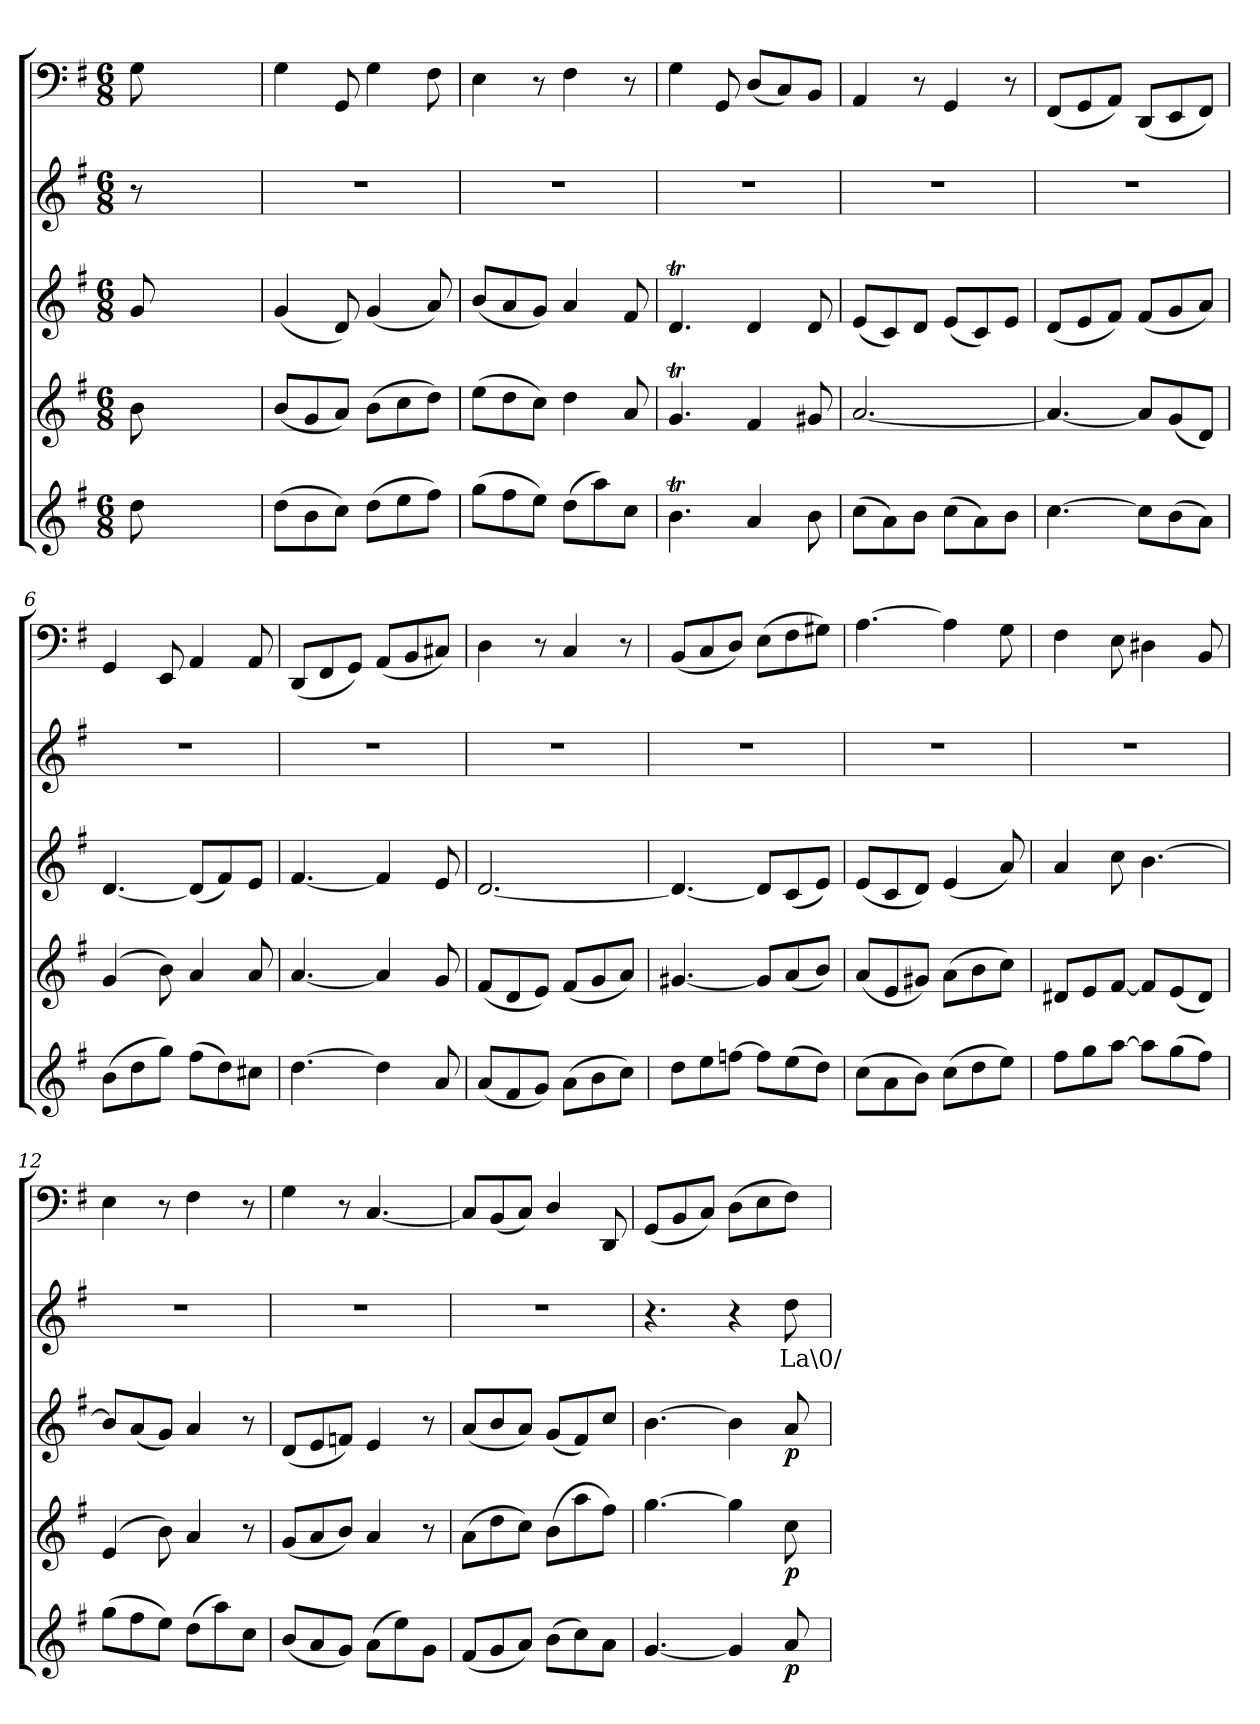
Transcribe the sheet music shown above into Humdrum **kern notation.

**kern	**dynam	**kern	**dynam	**kern	**dynam	**kern	**text	**kern
*part5	*part5	*part4	*part4	*part3	*part3	*part2	*part2	*part1
*staff5	*staff5	*staff4	*staff4	*staff3	*staff3	*staff2	*staff2	*staff1
*clefG2	*	*clefG2	*	*clefG2	*	*clefG2	*	*clefF4
*k[f#]	*	*k[f#]	*	*k[f#]	*	*k[f#]	*	*k[f#]
*G:	*	*G:	*	*G:	*	*G:	*	*G:
*M6/8	*	*M6/8	*	*M6/8	*	*M6/8	*	*M6/8
=	=	=	=	=	=	=	=	=
8dd\	.	8b\	.	8g/	.	8r	.	8G\
2ryy	.	2ryy	.	2ryy	.	2ryy	.	2ryy
8ryy	.	8ryy	.	8ryy	.	8ryy	.	8ryy
=1	=1	=1	=1	=1	=1	=1	=1	=1
(8dd\L	.	(8b/L	.	(4g/	.	2.r	.	4G\
8b\	.	8g/	.	.	.	.	.	.
8cc\J)	.	8a/J)	.	8d/)	.	.	.	8GG/
(8dd\L	.	(8b\L	.	(4g/	.	.	.	4G\
8ee\	.	8cc\	.	.	.	.	.	.
8ff#\J)	.	8dd\J)	.	8a/)	.	.	.	8F#\
=2	=2	=2	=2	=2	=2	=2	=2	=2
(8gg\L	.	(8ee\L	.	(8b/L	.	2.r	.	4E\
8ff#\	.	8dd\	.	8a/	.	.	.	.
8ee\J)	.	8cc\J)	.	8g/J)	.	.	.	8r
(8dd\L	.	4dd\	.	4a/	.	.	.	4F#\
8aa\)	.	.	.	.	.	.	.	.
8cc\J	.	8a/	.	8f#/	.	.	.	8r
=3	=3	=3	=3	=3	=3	=3	=3	=3
4.bt\	.	4.gT/	.	4.dT/	.	2.r	.	4G\
.	.	.	.	.	.	.	.	8GG/
4a/	.	4f#/	.	4d/	.	.	.	(8D/L
.	.	.	.	.	.	.	.	8C/)
8b\	.	8g#X/	.	8d/	.	.	.	8BB/J
=4	=4	=4	=4	=4	=4	=4	=4	=4
(8cc\L	.	[2.a/	.	(8e/L	.	2.r	.	4AA/
8a\)	.	.	.	8c/)	.	.	.	.
8b\J	.	.	.	8d/J	.	.	.	8r
(8cc\L	.	.	.	(8e/L	.	.	.	4GG/
8a\)	.	.	.	8c/)	.	.	.	.
8b\J	.	.	.	8e/J	.	.	.	8r
=5	=5	=5	=5	=5	=5	=5	=5	=5
[4.cc\	.	4.a/_	.	(8d/L	.	2.r	.	(8FF#/L
.	.	.	.	8e/	.	.	.	8GG/
.	.	.	.	8f#/J)	.	.	.	8AA/J)
8cc\L]	.	8a/L]	.	(8f#/L	.	.	.	(8DD/L
(8b\	.	(8g/	.	8g/	.	.	.	8EE/
8a\J)	.	8d/J)	.	8a/J)	.	.	.	8FF#/J)
=6	=6	=6	=6	=6	=6	=6	=6	=6
(8b\L	.	(4g/	.	[4.d/	.	2.r	.	4GG/
8dd\	.	.	.	.	.	.	.	.
8gg\J)	.	8b\)	.	.	.	.	.	8EE/
(8ff#\L	.	4a/	.	(8d/L]	.	.	.	4AA/
8dd\)	.	.	.	8f#/)	.	.	.	.
8cc#X\J	.	8a/	.	8e/J	.	.	.	8AA/
=7	=7	=7	=7	=7	=7	=7	=7	=7
[4.dd\	.	[4.a/	.	[4.f#/	.	2.r	.	(8DD/L
.	.	.	.	.	.	.	.	8FF#/
.	.	.	.	.	.	.	.	8GG/J)
4dd\]	.	4a/]	.	4f#/]	.	.	.	(8AA/L
.	.	.	.	.	.	.	.	8BB/
8a/	.	8g/	.	8e/	.	.	.	8C#X/J)
=8	=8	=8	=8	=8	=8	=8	=8	=8
(8a/L	.	(8f#/L	.	[2.d/	.	2.r	.	4D\
8f#/	.	8d/	.	.	.	.	.	.
8g/J)	.	8e/J)	.	.	.	.	.	8r
(8a\L	.	(8f#/L	.	.	.	.	.	4C/
8b\	.	8g/	.	.	.	.	.	.
8cc\J)	.	8a/J)	.	.	.	.	.	8r
=9	=9	=9	=9	=9	=9	=9	=9	=9
8dd\L	.	[4.g#X/	.	4.d/_	.	2.r	.	(8BB/L
8ee\	.	.	.	.	.	.	.	8C/
[8ffn\J	.	.	.	.	.	.	.	8D/J)
8ff\L]	.	8g#/L]	.	8d/L]	.	.	.	(8E\L
(8ee\	.	(8a/	.	(8c/	.	.	.	8F#\
8dd\J)	.	8b/J)	.	8e/J)	.	.	.	8G#X\J)
=10	=10	=10	=10	=10	=10	=10	=10	=10
(8cc\L	.	(8a/L	.	(8e/L	.	2.r	.	[4.A\
8a\	.	8e/	.	8c/	.	.	.	.
8b\J)	.	8g#X/J)	.	8d/J)	.	.	.	.
(8cc\L	.	(8a\L	.	(4e/	.	.	.	4A\]
8dd\	.	8b\	.	.	.	.	.	.
8ee\J)	.	8cc\J)	.	8a/)	.	.	.	8G\
=11	=11	=11	=11	=11	=11	=11	=11	=11
8ff#\L	.	8d#X/L	.	4a/	.	2.r	.	4F#\
8gg\	.	8e/	.	.	.	.	.	.
[8aa\J	.	[8f#/J	.	8cc\	.	.	.	8E\
8aa\L]	.	8f#/L]	.	[4.b\	.	.	.	4D#X\
(8gg\	.	(8e/	.	.	.	.	.	.
8ff#\J)	.	8d#/J)	.	.	.	.	.	8BB/
=12	=12	=12	=12	=12	=12	=12	=12	=12
(8gg\L	.	(4e/	.	8b/L]	.	2.r	.	4E\
8ff#\	.	.	.	(8a/	.	.	.	.
8ee\J)	.	8b\)	.	8g/J)	.	.	.	8r
(8dd\L	.	4a/	.	4a/	.	.	.	4F#\
8aa\)	.	.	.	.	.	.	.	.
8cc\J	.	8r	.	8r	.	.	.	8r
=13	=13	=13	=13	=13	=13	=13	=13	=13
(8b/L	.	(8g/L	.	(8d/L	.	2.r	.	4G\
8a/	.	8a/	.	8e/	.	.	.	.
8g/J)	.	8b/J)	.	8fn/J)	.	.	.	8r
(8a\L	.	4a/	.	4e/	.	.	.	[4.C/
8ee\)	.	.	.	.	.	.	.	.
8g\J	.	8r	.	8r	.	.	.	.
=14	=14	=14	=14	=14	=14	=14	=14	=14
(8f#/L	.	(8a\L	.	(8a/L	.	2.r	.	8C/L]
8g/	.	8dd\	.	8b/	.	.	.	(8BB/
8a/J)	.	8cc\J)	.	8a/J)	.	.	.	8C/J)
(8b\L	.	(8b\L	.	(8g/L	.	.	.	4D/
8cc\)	.	8aa\	.	8f#/)	.	.	.	.
8a\J	.	8ff#\J)	.	8cc/J	.	.	.	8DD/
=15	=15	=15	=15	=15	=15	=15	=15	=15
[4.g/	.	[4.gg\	.	[4.b\	.	4.r	.	(8GG/L
.	.	.	.	.	.	.	.	8BB/
.	.	.	.	.	.	.	.	8C/J)
4g/]	.	4gg\]	.	4b\]	.	4r	.	(8D\L
.	.	.	.	.	.	.	.	8E\
8a/	p	8cc\	p	8a/	p	8dd\	La\0/	8F#\J)
=	=	=	=	=	=	=	=	=
*-	*-	*-	*-	*-	*-	*-	*-	*-
